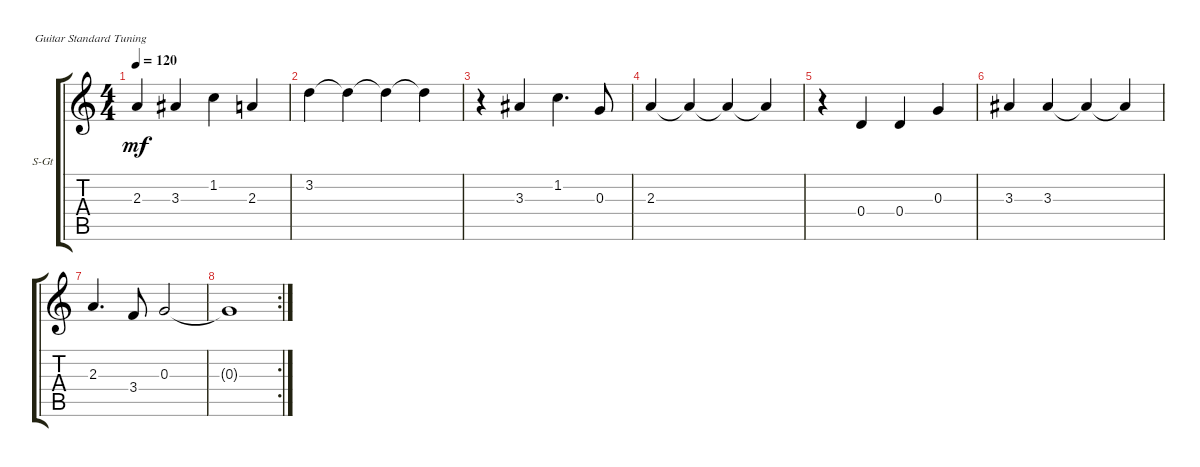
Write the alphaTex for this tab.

\defaultSystemsLayout 4
\bracketExtendMode groupsimilarinstruments
\firstSystemTrackNameOrientation horizontal
\otherSystemsTrackNameOrientation horizontal
\track ("Steel Guitar" "S-Gt") {instrument acousticguitarsteel}
\staff {score tabs}
\tuning (E4 B3 G3 D3 A2 E2)
\ts (4 4)
\tempo 120
\clef g2
\ks c
2.3{t}.4{dy mf} 3.3.4 1.2.4 2.3.4 |
3.2.4 3.2{t}.4 3.2{t}.4 3.2{t}.4 |
r.4 3.3.4 1.2.4{d} 0.3.8 |
2.3.4 2.3{t}.4 2.3{t}.4 2.3{t}.4 |
r.4 0.4.4 0.4.4 0.3.4 |
3.3.4 3.3.4 3.3{t}.4 3.3{t}.4 |
2.3.4{d} 3.4.8 0.3.2 |
\rc 2
0.3{t}.1
